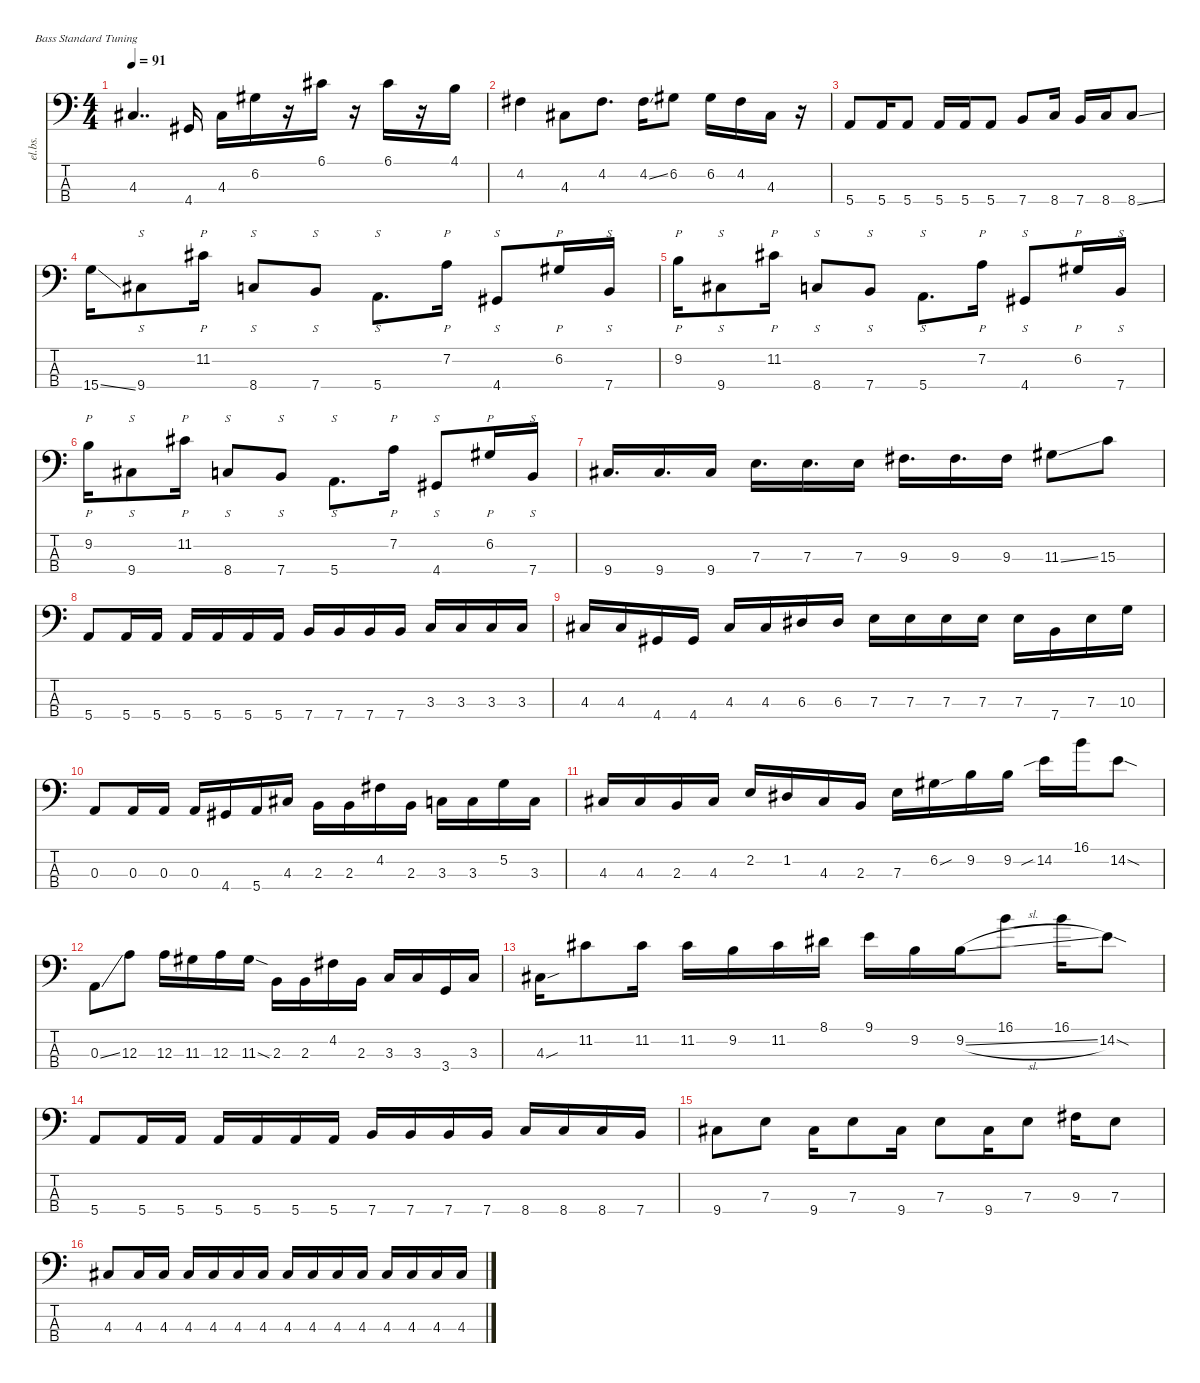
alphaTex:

\defaultSystemsLayout 4
\hideDynamics
\bracketExtendMode nobrackets
\otherSystemsTrackNameOrientation horizontal
\track ("Electric Bass" "el.bs.") {instrument electricbassfinger}
\staff {score tabs}
\tuning (G2 D2 A1 E1)
\ts (4 4)
\tempo 91
\clef f4
\ks c
4.3{acc #}.4{dd dy mf beam Up} 4.4{acc #}.16{beam Up} 4.3{acc #}.16{beam Down} 6.2{acc #}.16{beam Down} r.16{beam Down} 6.1{acc #}.16{beam Down} r.16{beam Down} 6.1{acc #}.16{beam Down} r.16{beam Down} 4.1.16{beam Down} |
4.2{acc #}.4{beam Down} 4.3{acc #}.8{beam Down} 4.2{acc #}.8{d beam Down} 4.2{ss acc #}.16{beam Down} 6.2{acc #}.8{beam Down} 6.2{acc #}.16{beam Down} 4.2{acc #}.16{beam Down} 4.3{acc #}.16{beam Down} r.16{beam Down} |
5.4.8{beam Up} 5.4.16{beam Up} 5.4.8{beam Up} 5.4.16{beam Up} 5.4.16{beam Up} 5.4.8{beam Up} 7.4.8{beam Up} 8.4.16{beam Up} 7.4.16{beam Up} 8.4.16{beam Up} 8.4{ss}.8{beam Up} |
15.4{ss}.16{beam Down} 9.4{acc #}.8{s beam Down} 11.2{acc #}.16{p beam Down} 8.4.8{s beam Up} 7.4.8{s beam Up} 5.4.8{s d beam Down} 7.2.16{p beam Down} 4.4{acc #}.8{s beam Up} 6.2{acc #}.16{p beam Up} 7.4.16{s beam Up} |
9.2.16{p beam Down} 9.4{acc #}.8{s beam Down} 11.2{acc #}.16{p beam Down} 8.4.8{s beam Up} 7.4.8{s beam Up} 5.4.8{s d beam Down} 7.2.16{p beam Down} 4.4{acc #}.8{s beam Up} 6.2{acc #}.16{p beam Up} 7.4.16{s beam Up} |
9.2.16{p beam Down} 9.4{acc #}.8{s beam Down} 11.2{acc #}.16{p beam Down} 8.4.8{s beam Up} 7.4.8{s beam Up} 5.4.8{s d beam Down} 7.2.16{p beam Down} 4.4{acc #}.8{s beam Up} 6.2{acc #}.16{p beam Up} 7.4.16{s beam Up} |
9.4{acc #}.16{d beam Up} 9.4{acc #}.16{d beam Up} 9.4{acc #}.16{beam Up} 7.3.16{d beam Down} 7.3.16{d beam Down} 7.3.16{beam Down} 9.3{acc #}.16{d beam Down} 9.3{acc #}.16{d beam Down} 9.3{acc #}.16{beam Down} 11.3{ss acc #}.8{beam Down} 15.3.8{beam Down} |
5.4.8{beam Up} 5.4.16{beam Up} 5.4.16{beam Up} 5.4.16{beam Up} 5.4.16{beam Up} 5.4.16{beam Up} 5.4.16{beam Up} 7.4.16{beam Up} 7.4.16{beam Up} 7.4.16{beam Up} 7.4.16{beam Up} 3.3.16{beam Up} 3.3.16{beam Up} 3.3.16{beam Up} 3.3.16{beam Up} |
4.3{acc #}.16{beam Up} 4.3{acc #}.16{beam Up} 4.4{acc #}.16{beam Up} 4.4{acc #}.16{beam Up} 4.3{acc #}.16{beam Up} 4.3{acc #}.16{beam Up} 6.3{acc #}.16{beam Up} 6.3{acc #}.16{beam Up} 7.3.16{beam Down} 7.3.16{beam Down} 7.3.16{beam Down} 7.3.16{beam Down} 7.3.16{beam Down} 7.4.16{beam Down} 7.3.16{beam Down} 10.3.16{beam Down} |
0.3.8{beam Up} 0.3.16{beam Up} 0.3.16{beam Up} 0.3.16{beam Up} 4.4{acc #}.16{beam Up} 5.4.16{beam Up} 4.3{acc #}.16{beam Up} 2.3.16{beam Down} 2.3.16{beam Down} 4.2{acc #}.16{beam Down} 2.3.16{beam Down} 3.3.16{beam Down} 3.3.16{beam Down} 5.2.16{beam Down} 3.3.16{beam Down} |
4.3{acc #}.16{beam Up} 4.3{acc #}.16{beam Up} 2.3.16{beam Up} 4.3{acc #}.16{beam Up} 2.2.16{beam Up} 1.2{acc #}.16{beam Up} 4.3{acc #}.16{beam Up} 2.3.16{beam Up} 7.3.16{beam Down} 6.2{sou acc #}.16{beam Down} 9.2.16{beam Down} 9.2.16{beam Down} 14.2{sib}.16{beam Down} 16.1.16{beam Down} 14.2{sod}.8{beam Down} |
0.3{ss}.8{beam Down} 12.3.8{beam Down} 12.3.16{beam Down} 11.3{acc #}.16{beam Down} 12.3.16{beam Down} 11.3{sod acc #}.16{beam Down} 2.3.16{beam Down} 2.3.16{beam Down} 4.2{acc #}.16{beam Down} 2.3.16{beam Down} 3.3.16{beam Up} 3.3.16{beam Up} 3.4.16{beam Up} 3.3.16{beam Up} |
4.3{sou acc #}.16{beam Down} 11.2{acc #}.8{beam Down} 11.2{acc #}.16{beam Down} 11.2{acc #}.16{beam Down} 9.2.16{beam Down} 11.2{acc #}.16{beam Down} 8.1{acc #}.16{beam Down} 9.1.16{beam Down} 9.2.16{beam Down} 9.2{sl}.16{beam Down} 16.1.8{beam Down} 16.1.16{beam Down} 14.2{sod}.8{beam Down} |
5.4.8{beam Up} 5.4.16{beam Up} 5.4.16{beam Up} 5.4.16{beam Up} 5.4.16{beam Up} 5.4.16{beam Up} 5.4.16{beam Up} 7.4.16{beam Up} 7.4.16{beam Up} 7.4.16{beam Up} 7.4.16{beam Up} 8.4.16{beam Up} 8.4.16{beam Up} 8.4.16{beam Up} 7.4.16{beam Up} |
9.4{acc #}.8{beam Down} 7.3.8{beam Down} 9.4{acc #}.16{beam Down} 7.3.8{beam Down} 9.4{acc #}.16{beam Down} 7.3.8{beam Down} 9.4{acc #}.16{beam Down} 7.3.8{beam Down} 9.3{acc #}.16{beam Down} 7.3.8{beam Down} |
4.3{acc #}.8{beam Up} 4.3{acc #}.16{beam Up} 4.3{acc #}.16{beam Up} 4.3{acc #}.16{beam Up} 4.3{acc #}.16{beam Up} 4.3{acc #}.16{beam Up} 4.3{acc #}.16{beam Up} 4.3{acc #}.16{beam Up} 4.3{acc #}.16{beam Up} 4.3{acc #}.16{beam Up} 4.3{acc #}.16{beam Up} 4.3{acc #}.16{beam Up} 4.3{acc #}.16{beam Up} 4.3{acc #}.16{beam Up} 4.3{acc #}.16{beam Up}
